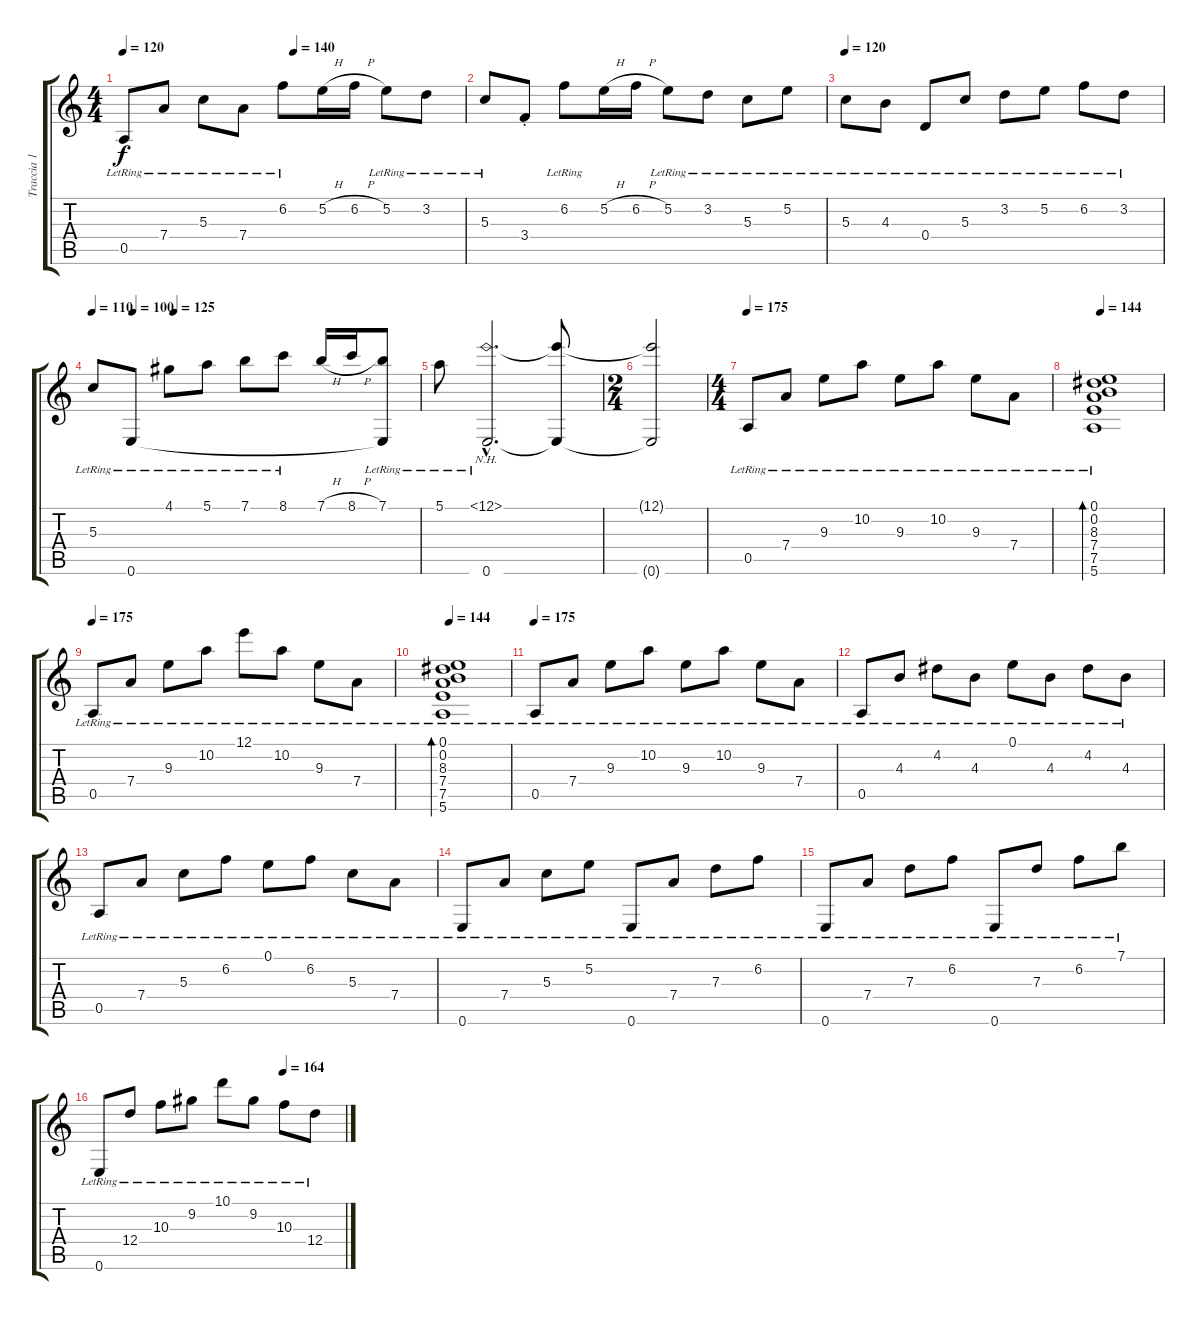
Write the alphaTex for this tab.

\track ("Traccia 1" "Traccia 1") {instrument acousticguitarnylon}
\staff {score tabs}
\tuning (E4 B3 G3 D3 A2 E2) {hide}
\ts (4 4)
\tempo 120
\tempo (140 0.5)
\clef g2
\ks c
0.5{lr}.8{dy f} 7.4{lr}.8 5.3{lr}.8 7.4{lr}.8 6.2{lr}.8 5.2{h}.16 6.2{h}.16 5.2{lr}.8 3.2{lr}.8 |
5.3{lr}.8 3.4{st}.8 6.2{lr}.8 5.2{h}.16 6.2{h}.16 5.2{lr}.8 3.2{lr}.8 5.3{lr}.8 5.2{lr}.8 |
\tempo 120
5.3{lr}.8 4.3{lr}.8 0.4{lr}.8 5.3{lr}.8 3.2{lr}.8 5.2{lr}.8 6.2{lr}.8 3.2{lr}.8 |
\tempo 110
\tempo (100 0.125)
\tempo (125 0.25)
5.3{lr}.8 0.6{lr}.8 4.1{lr}.8 5.1{lr}.8 7.1{lr}.8 8.1{lr}.8 7.1{h}.16 8.1{h}.16 (7.1{lr} 0.6{t}).8 |
5.1{lr}.8 (12.1{nh hac lr} 0.6{hac lr}).2{d} (12.1{t} 0.6{t}).8 |
\ts (2 4)
(12.1{t} 0.6{t}).2 |
\ts (4 4)
\tempo 175
0.5{lr}.8 7.4{lr}.8 9.3{lr}.8 10.2{lr}.8 9.3{lr}.8 10.2{lr}.8 9.3{lr}.8 7.4{lr}.8 |
\tempo 144
(0.1{lr} 0.2{lr} 8.3{lr} 7.4{lr} 7.5{lr} 5.6{lr}).1{bd 480} |
\tempo 175
0.5{lr}.8 7.4{lr}.8 9.3{lr}.8 10.2{lr}.8 12.1{lr}.8 10.2{lr}.8 9.3{lr}.8 7.4{lr}.8 |
\tempo 144
(0.1{lr} 0.2{lr} 8.3{lr} 7.4{lr} 7.5{lr} 5.6{lr}).1{bd 480} |
\tempo 175
0.5{lr}.8 7.4{lr}.8 9.3{lr}.8 10.2{lr}.8 9.3{lr}.8 10.2{lr}.8 9.3{lr}.8 7.4{lr}.8 |
0.5{lr}.8 4.3{lr}.8 4.2{lr}.8 4.3{lr}.8 0.1{lr}.8 4.3{lr}.8 4.2{lr}.8 4.3{lr}.8 |
0.5{lr}.8 7.4{lr}.8 5.3{lr}.8 6.2{lr}.8 0.1{lr}.8 6.2{lr}.8 5.3{lr}.8 7.4{lr}.8 |
0.6{lr}.8 7.4{lr}.8 5.3{lr}.8 5.2{lr}.8 0.6{lr}.8 7.4{lr}.8 7.3{lr}.8 6.2{lr}.8 |
0.6{lr}.8 7.4{lr}.8 7.3{lr}.8 6.2{lr}.8 0.6{lr}.8 7.3{lr}.8 6.2{lr}.8 7.1{lr}.8 |
\tempo (164 0.75)
0.6{lr}.8 12.4{lr}.8 10.3{lr}.8 9.2{lr}.8 10.1{lr}.8 9.2{lr}.8 10.3{lr}.8 12.4{lr}.8
